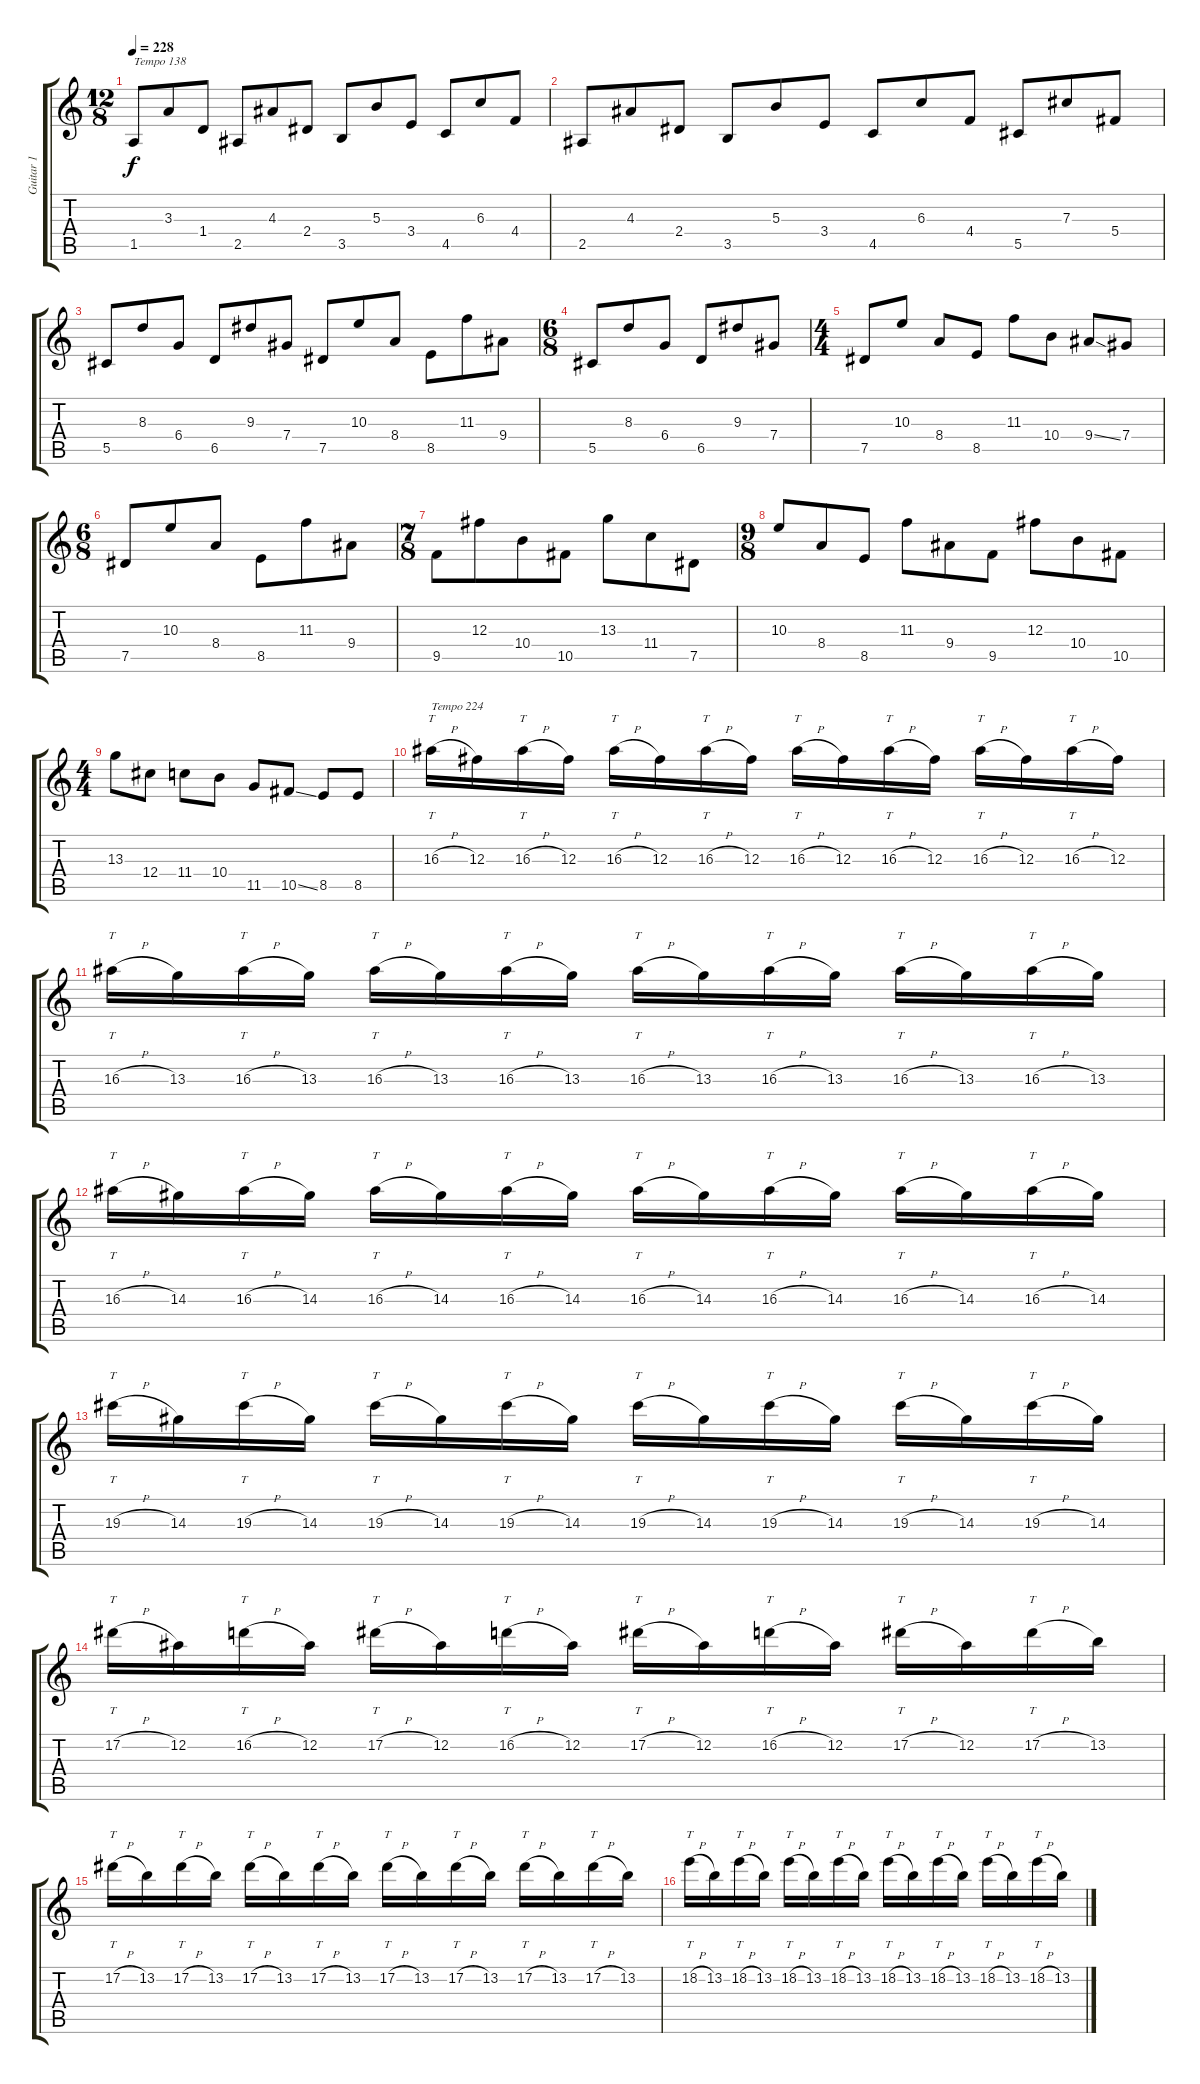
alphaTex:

\track ("Guitar 1" "Guitar 1") {instrument distortionguitar}
\staff {score tabs}
\tuning (Eb4 Bb3 Gb3 Db3 Ab2 Eb2) {hide}
\ts (12 8)
\tempo 228
\clef g2
\ks c
1.5.8{txt "Tempo 138" dy f} 3.3.8 1.4.8 2.5.8 4.3.8 2.4.8 3.5.8 5.3.8 3.4.8 4.5.8 6.3.8 4.4.8 |
2.5.8 4.3.8 2.4.8 3.5.8 5.3.8 3.4.8 4.5.8 6.3.8 4.4.8 5.5.8 7.3.8 5.4.8 |
5.5.8 8.3.8 6.4.8 6.5.8 9.3.8 7.4.8 7.5.8 10.3.8 8.4.8 8.5.8 11.3.8 9.4.8 |
\ts (6 8)
5.5.8 8.3.8 6.4.8 6.5.8 9.3.8 7.4.8 |
\ts (4 4)
7.5.8 10.3.8 8.4.8 8.5.8 11.3.8 10.4.8 9.4{ss}.8 7.4.8 |
\ts (6 8)
7.5.8 10.3.8 8.4.8 8.5.8 11.3.8 9.4.8 |
\ts (7 8)
9.5.8 12.3.8 10.4.8 10.5.8 13.3.8 11.4.8 7.5.8 |
\ts (9 8)
10.3.8 8.4.8 8.5.8 11.3.8 9.4.8 9.5.8 12.3.8 10.4.8 10.5.8 |
\ts (4 4)
13.3.8 12.4.8 11.4.8 10.4.8 11.5.8 10.5{ss}.8 8.5.8 8.5.8 |
16.3{h}.16{tt txt "Tempo 224"} 12.3.16 16.3{h}.16{tt} 12.3.16 16.3{h}.16{tt} 12.3.16 16.3{h}.16{tt} 12.3.16 16.3{h}.16{tt} 12.3.16 16.3{h}.16{tt} 12.3.16 16.3{h}.16{tt} 12.3.16 16.3{h}.16{tt} 12.3.16 |
16.3{h}.16{tt} 13.3.16 16.3{h}.16{tt} 13.3.16 16.3{h}.16{tt} 13.3.16 16.3{h}.16{tt} 13.3.16 16.3{h}.16{tt} 13.3.16 16.3{h}.16{tt} 13.3.16 16.3{h}.16{tt} 13.3.16 16.3{h}.16{tt} 13.3.16 |
16.3{h}.16{tt} 14.3.16 16.3{h}.16{tt} 14.3.16 16.3{h}.16{tt} 14.3.16 16.3{h}.16{tt} 14.3.16 16.3{h}.16{tt} 14.3.16 16.3{h}.16{tt} 14.3.16 16.3{h}.16{tt} 14.3.16 16.3{h}.16{tt} 14.3.16 |
19.3{h}.16{tt} 14.3.16 19.3{h}.16{tt} 14.3.16 19.3{h}.16{tt} 14.3.16 19.3{h}.16{tt} 14.3.16 19.3{h}.16{tt} 14.3.16 19.3{h}.16{tt} 14.3.16 19.3{h}.16{tt} 14.3.16 19.3{h}.16{tt} 14.3.16 |
17.2{h}.16{tt} 12.2.16 16.2{h}.16{tt} 12.2.16 17.2{h}.16{tt} 12.2.16 16.2{h}.16{tt} 12.2.16 17.2{h}.16{tt} 12.2.16 16.2{h}.16{tt} 12.2.16 17.2{h}.16{tt} 12.2.16 17.2{h}.16{tt} 13.2.16 |
17.2{h}.16{tt} 13.2.16 17.2{h}.16{tt} 13.2.16 17.2{h}.16{tt} 13.2.16 17.2{h}.16{tt} 13.2.16 17.2{h}.16{tt} 13.2.16 17.2{h}.16{tt} 13.2.16 17.2{h}.16{tt} 13.2.16 17.2{h}.16{tt} 13.2.16 |
18.2{h}.16{tt} 13.2.16 18.2{h}.16{tt} 13.2.16 18.2{h}.16{tt} 13.2.16 18.2{h}.16{tt} 13.2.16 18.2{h}.16{tt} 13.2.16 18.2{h}.16{tt} 13.2.16 18.2{h}.16{tt} 13.2.16 18.2{h}.16{tt} 13.2.16
